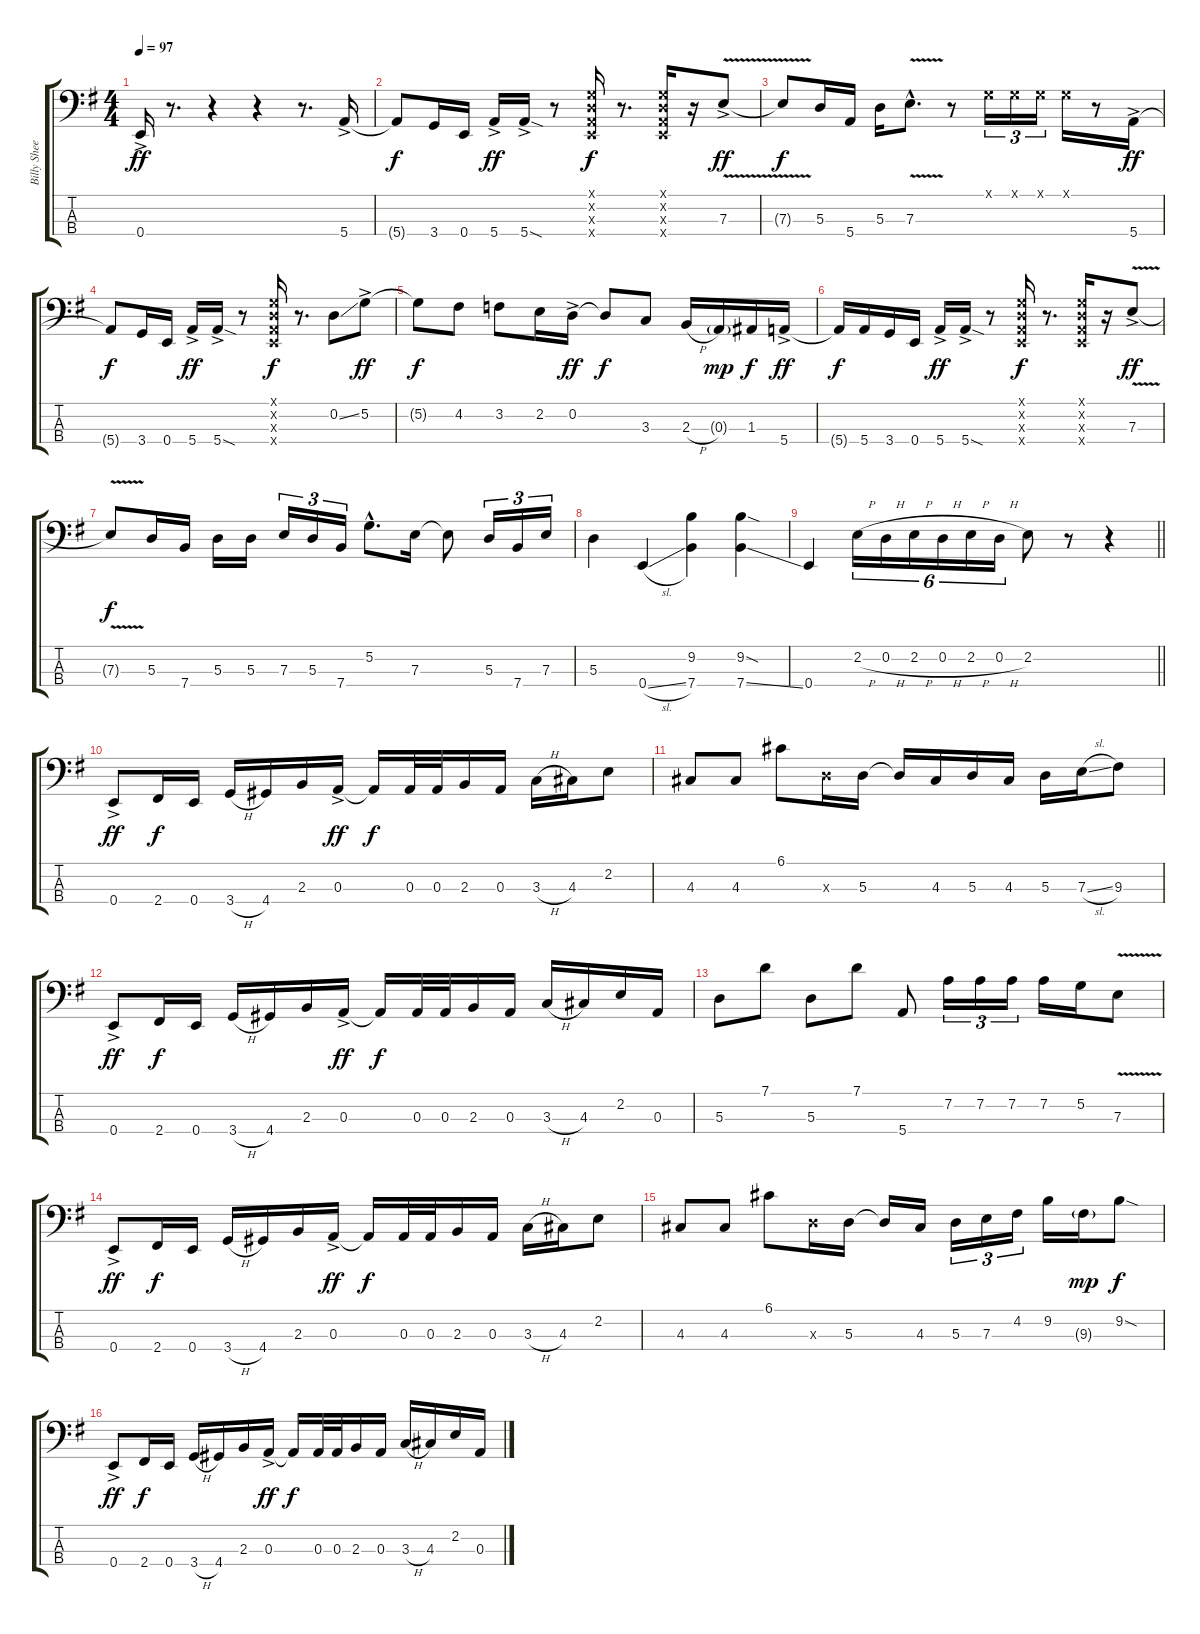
\track ("Billy Sheehan" "Billy Shee") {instrument electricbassfinger}
\staff {score tabs}
\tuning (G2 D2 A1 E1) {hide}
\ts (4 4)
\tempo 97
\clef f4
\ks g
0.4{ac}.16{dy ff} r.8{d} r.4 r.4 r.8{d} 5.4{ac}.16 |
5.4{t}.8{dy f} 3.4.16 0.4.16 5.4{ac}.16{dy ff} 5.4{sod ac}.16 r.8 (0.1{x} 0.2{x} 0.3{x} 0.4{x}).16{dy f} r.8{d} (0.1{x} 0.2{x} 0.3{x} 0.4{x}).16 r.16 7.3{v ac}.8{dy ff} |
7.3{v t}.8{dy f} 5.3.16 5.4.16 5.3.16 7.3{v hac}.8{d} r.8 0.1{x}.16{tu (3 2)} 0.1{x}.16{tu (3 2)} 0.1{x}.16{tu (3 2)} 0.1{x}.16 r.8 5.4{ac}.16{dy ff} |
5.4{t}.8{dy f} 3.4.16 0.4.16 5.4{ac}.16{dy ff} 5.4{sod ac}.16 r.8 (0.1{x} 0.2{x} 0.3{x} 0.4{x}).16{dy f} r.8{d} 0.2{ss}.8 5.2{ac}.8{dy ff} |
5.2{t}.8{dy f} 4.2.8 3.2.8 2.2.16 0.2{ac}.16{dy ff} 0.2{t}.8{dy f} 3.3.8 2.3{h}.16 0.3{g}.16{dy mp} 1.3.16{dy f} 5.4{ac}.16{dy ff} |
5.4{t}.16{dy f} 5.4.16 3.4.16 0.4.16 5.4{ac}.16{dy ff} 5.4{sod ac}.16 r.8 (0.1{x} 0.2{x} 0.3{x} 0.4{x}).16{dy f} r.8{d} (0.1{x} 0.2{x} 0.3{x} 0.4{x}).16 r.16 7.3{v ac}.8{dy ff} |
7.3{v t}.8{dy f} 5.3.16 7.4.16 5.3.16 5.3.16 7.3.16{tu (3 2)} 5.3.16{tu (3 2)} 7.4.16{tu (3 2)} 5.2{hac}.8{d} 7.3.16 7.3{t}.8 5.3.16{tu (3 2)} 7.4.16{tu (3 2)} 7.3.16{tu (3 2)} |
5.3.4 0.4{sl}.4 (9.2 7.4).4 (9.2{sod} 7.4{ss}).4 |
\barLineRight lightlight
0.4.4 2.2{h}.16{tu (6 4)} 0.2{h}.16{tu (6 4)} 2.2{h}.16{tu (6 4)} 0.2{h}.16{tu (6 4)} 2.2{h}.16{tu (6 4)} 0.2{h}.16{tu (6 4)} 2.2.8 r.8 r.4 |
0.4{ac}.8{dy ff} 2.4.16{dy f} 0.4.16 3.4{h}.16 4.4.16 2.3.16 0.3{ac}.16{dy ff} 0.3{t}.16{dy f} 0.3.32 0.3.32 2.3.16 0.3.16 3.3{h}.16 4.3.16 2.2.8 |
4.3.8 4.3.8 6.1.8 5.3{x}.16 5.3.16 5.3{t}.16 4.3.16 5.3.16 4.3.16 5.3.16 7.3{sl}.16 9.3.8 |
0.4{ac}.8{dy ff} 2.4.16{dy f} 0.4.16 3.4{h}.16 4.4.16 2.3.16 0.3{ac}.16{dy ff} 0.3{t}.16{dy f} 0.3.32 0.3.32 2.3.16 0.3.16 3.3{h}.16 4.3.16 2.2.16 0.3.16 |
5.3.8 7.1.8 5.3.8 7.1.8 5.4.8 7.2.16{tu (3 2)} 7.2.16{tu (3 2)} 7.2.16{tu (3 2)} 7.2.16 5.2.16 7.3{v}.8 |
0.4{ac}.8{dy ff} 2.4.16{dy f} 0.4.16 3.4{h}.16 4.4.16 2.3.16 0.3{ac}.16{dy ff} 0.3{t}.16{dy f} 0.3.32 0.3.32 2.3.16 0.3.16 3.3{h}.16 4.3.16 2.2.8 |
4.3.8 4.3.8 6.1.8 5.3{x}.16 5.3.16 5.3{t}.16 4.3.16 5.3.16{tu (3 2)} 7.3.16{tu (3 2)} 4.2.16{tu (3 2)} 9.2.16 9.3{g}.16{dy mp} 9.2{sod}.8{dy f} |
0.4{ac}.8{dy ff} 2.4.16{dy f} 0.4.16 3.4{h}.16 4.4.16 2.3.16 0.3{ac}.16{dy ff} 0.3{t}.16{dy f} 0.3.32 0.3.32 2.3.16 0.3.16 3.3{h}.16 4.3.16 2.2.16 0.3.16
